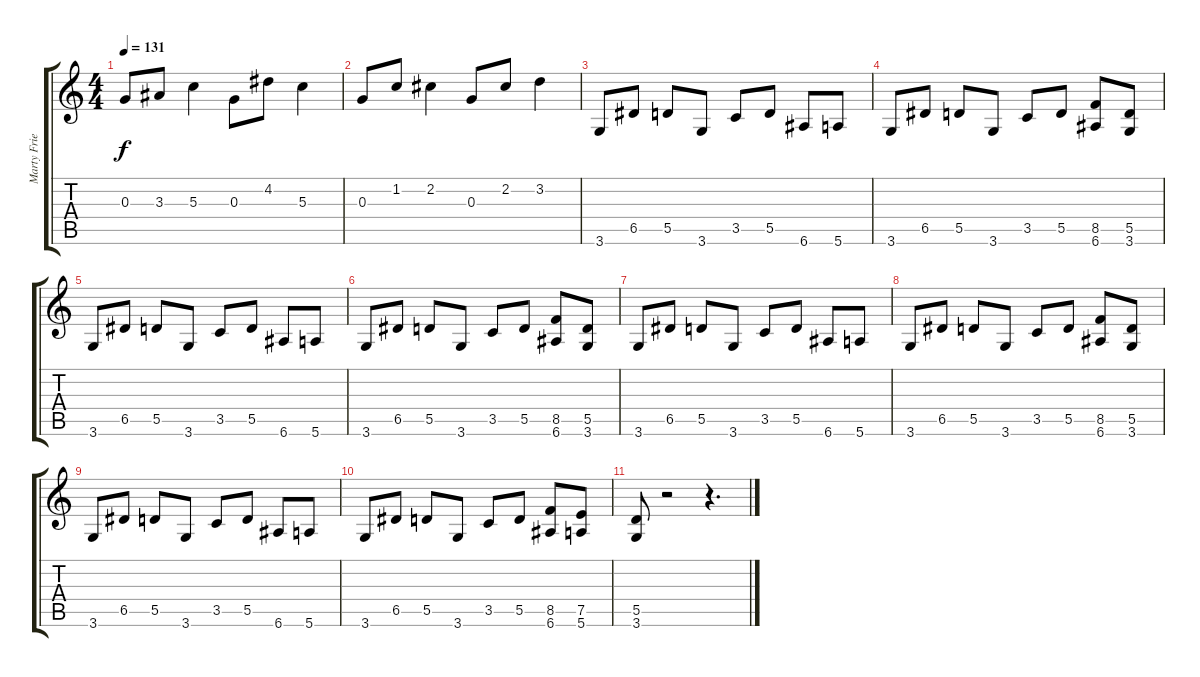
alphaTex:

\track ("Marty Friedman" "Marty Frie") {instrument distortionguitar}
\staff {score tabs}
\tuning (E4 B3 G3 D3 A2 E2) {hide}
\ts (4 4)
\tempo 131
\clef g2
\ks c
0.3.8{dy f} 3.3.8 5.3.4 0.3.8 4.2.8 5.3.4 |
0.3.8 1.2.8 2.2.4 0.3.8 2.2.8 3.2.4 |
3.6.8 6.5.8 5.5.8 3.6.8 3.5.8 5.5.8 6.6.8 5.6.8 |
3.6.8 6.5.8 5.5.8 3.6.8 3.5.8 5.5.8 (8.5 6.6).8 (5.5 3.6).8 |
3.6.8 6.5.8 5.5.8 3.6.8 3.5.8 5.5.8 6.6.8 5.6.8 |
3.6.8 6.5.8 5.5.8 3.6.8 3.5.8 5.5.8 (8.5 6.6).8 (5.5 3.6).8 |
3.6.8 6.5.8 5.5.8 3.6.8 3.5.8 5.5.8 6.6.8 5.6.8 |
3.6.8 6.5.8 5.5.8 3.6.8 3.5.8 5.5.8 (8.5 6.6).8 (5.5 3.6).8 |
3.6.8 6.5.8 5.5.8 3.6.8 3.5.8 5.5.8 6.6.8 5.6.8 |
3.6.8 6.5.8 5.5.8 3.6.8 3.5.8 5.5.8 (8.5 6.6).8 (7.5 5.6).8 |
(5.5 3.6).8 r.2 r.4{d}
